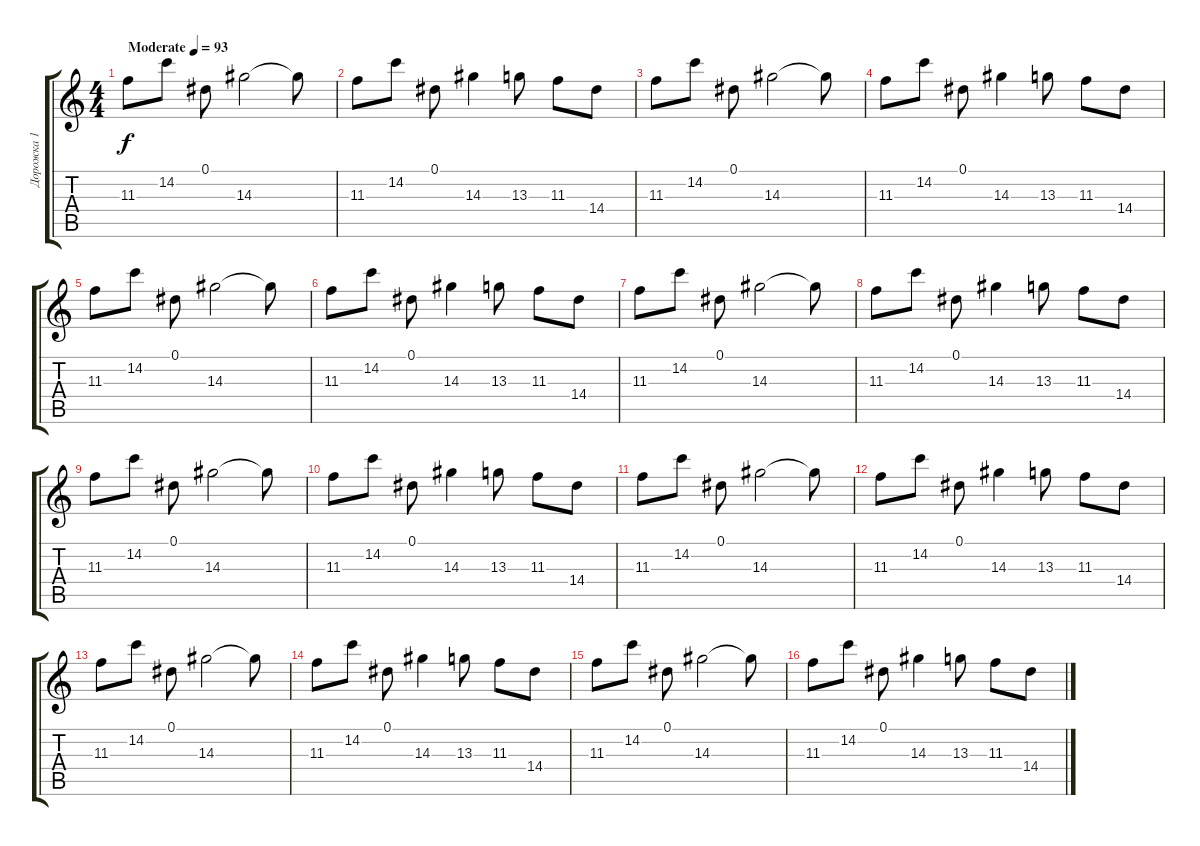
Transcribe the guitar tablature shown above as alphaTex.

\track ("Дорожка 1" "Дорожка 1") {instrument electricguitarclean}
\staff {score tabs}
\tuning (Eb4 Bb3 Gb3 Db3 Ab2 Db2) {hide}
\ts (4 4)
\tempo (93 "Moderate")
\clef g2
\ks c
11.3.8{dy f instrument electricguitarclean} 14.2.8 0.1.8 14.3.2 14.3{t}.8 |
11.3.8 14.2.8 0.1.8 14.3.4 13.3.8 11.3.8 14.4.8 |
11.3.8 14.2.8 0.1.8 14.3.2 14.3{t}.8 |
11.3.8 14.2.8 0.1.8 14.3.4 13.3.8 11.3.8 14.4.8 |
11.3.8 14.2.8 0.1.8 14.3.2 14.3{t}.8 |
11.3.8 14.2.8 0.1.8 14.3.4 13.3.8 11.3.8 14.4.8 |
11.3.8 14.2.8 0.1.8 14.3.2 14.3{t}.8 |
11.3.8 14.2.8 0.1.8 14.3.4 13.3.8 11.3.8 14.4.8 |
11.3.8 14.2.8 0.1.8 14.3.2 14.3{t}.8 |
11.3.8 14.2.8 0.1.8 14.3.4 13.3.8 11.3.8 14.4.8 |
11.3.8 14.2.8 0.1.8 14.3.2 14.3{t}.8 |
11.3.8 14.2.8 0.1.8 14.3.4 13.3.8 11.3.8 14.4.8 |
11.3.8 14.2.8 0.1.8 14.3.2 14.3{t}.8 |
11.3.8 14.2.8 0.1.8 14.3.4 13.3.8 11.3.8 14.4.8 |
11.3.8 14.2.8 0.1.8 14.3.2 14.3{t}.8 |
11.3.8 14.2.8 0.1.8 14.3.4 13.3.8 11.3.8 14.4.8
